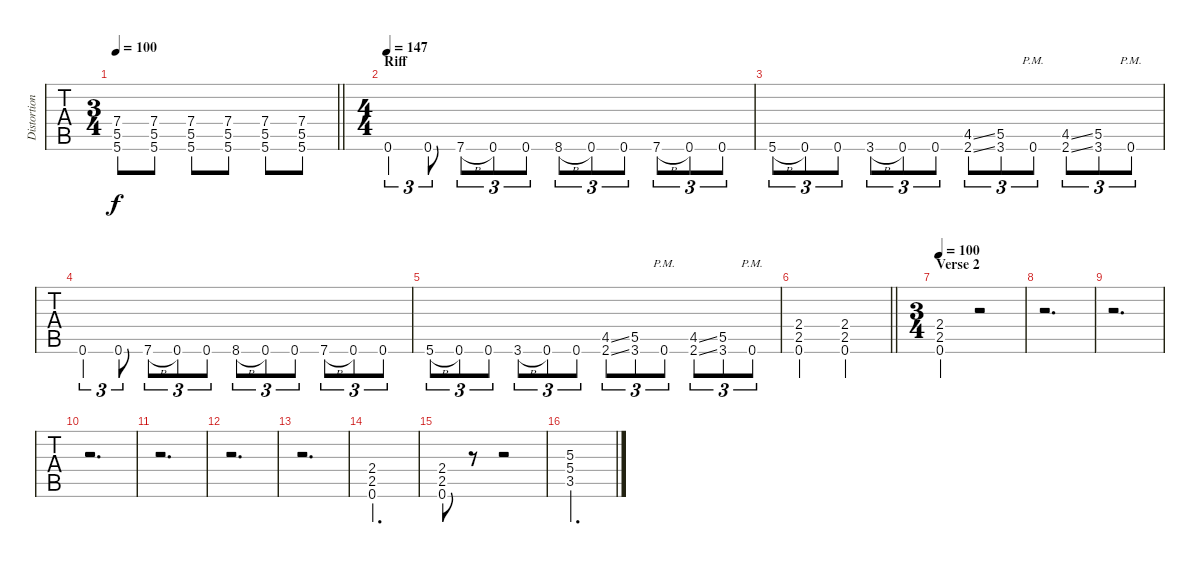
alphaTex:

\track ("Distortion Guitar-1" "Distortion") {instrument distortionguitar}
\staff {tabs}
\tuning (E4 B3 G3 D3 A2 E2) {hide}
\ts (3 4)
\tempo 100
\clef g2
\barLineRight lightlight
\ks c
(7.4 5.5 5.6).8{dy f} (7.4 5.5 5.6).8 (7.4 5.5 5.6).8 (7.4 5.5 5.6).8 (7.4 5.5 5.6).8 (7.4 5.5 5.6).8 |
\ts (4 4)
\section ("" "Riff")
\tempo 147
0.6.4{tu (3 2)} 0.6.8{tu (3 2)} 7.6{h}.8{tu (3 2)} 0.6.8{tu (3 2)} 0.6.8{tu (3 2)} 8.6{h}.8{tu (3 2)} 0.6.8{tu (3 2)} 0.6.8{tu (3 2)} 7.6{h}.8{tu (3 2)} 0.6.8{tu (3 2)} 0.6.8{tu (3 2)} |
5.6{h}.8{tu (3 2)} 0.6.8{tu (3 2)} 0.6.8{tu (3 2)} 3.6{h}.8{tu (3 2)} 0.6.8{tu (3 2)} 0.6.8{tu (3 2)} (4.5{ss} 2.6{ss}).8{tu (3 2)} (5.5 3.6).8{tu (3 2)} 0.6{pm}.8{tu (3 2)} (4.5{ss} 2.6{ss}).8{tu (3 2)} (5.5 3.6).8{tu (3 2)} 0.6{pm}.8{tu (3 2)} |
0.6.4{tu (3 2)} 0.6.8{tu (3 2)} 7.6{h}.8{tu (3 2)} 0.6.8{tu (3 2)} 0.6.8{tu (3 2)} 8.6{h}.8{tu (3 2)} 0.6.8{tu (3 2)} 0.6.8{tu (3 2)} 7.6{h}.8{tu (3 2)} 0.6.8{tu (3 2)} 0.6.8{tu (3 2)} |
5.6{h}.8{tu (3 2)} 0.6.8{tu (3 2)} 0.6.8{tu (3 2)} 3.6{h}.8{tu (3 2)} 0.6.8{tu (3 2)} 0.6.8{tu (3 2)} (4.5{ss} 2.6{ss}).8{tu (3 2)} (5.5 3.6).8{tu (3 2)} 0.6{pm}.8{tu (3 2)} (4.5{ss} 2.6{ss}).8{tu (3 2)} (5.5 3.6).8{tu (3 2)} 0.6{pm}.8{tu (3 2)} |
\barLineRight lightlight
(2.4 2.5 0.6).2 (2.4 2.5 0.6).2 |
\ts (3 4)
\section ("" "Verse 2")
\tempo 100
(2.4 2.5 0.6).4{volume 0} r.2 |
r.2{d} |
r.2{d} |
r.2{d} |
r.2{d} |
r.2{d} |
r.2{d} |
(2.4 2.5 0.6).2{d volume 13} |
(2.4 2.5 0.6).8 r.8 r.2 |
(5.3 5.4 3.5).2{d}
